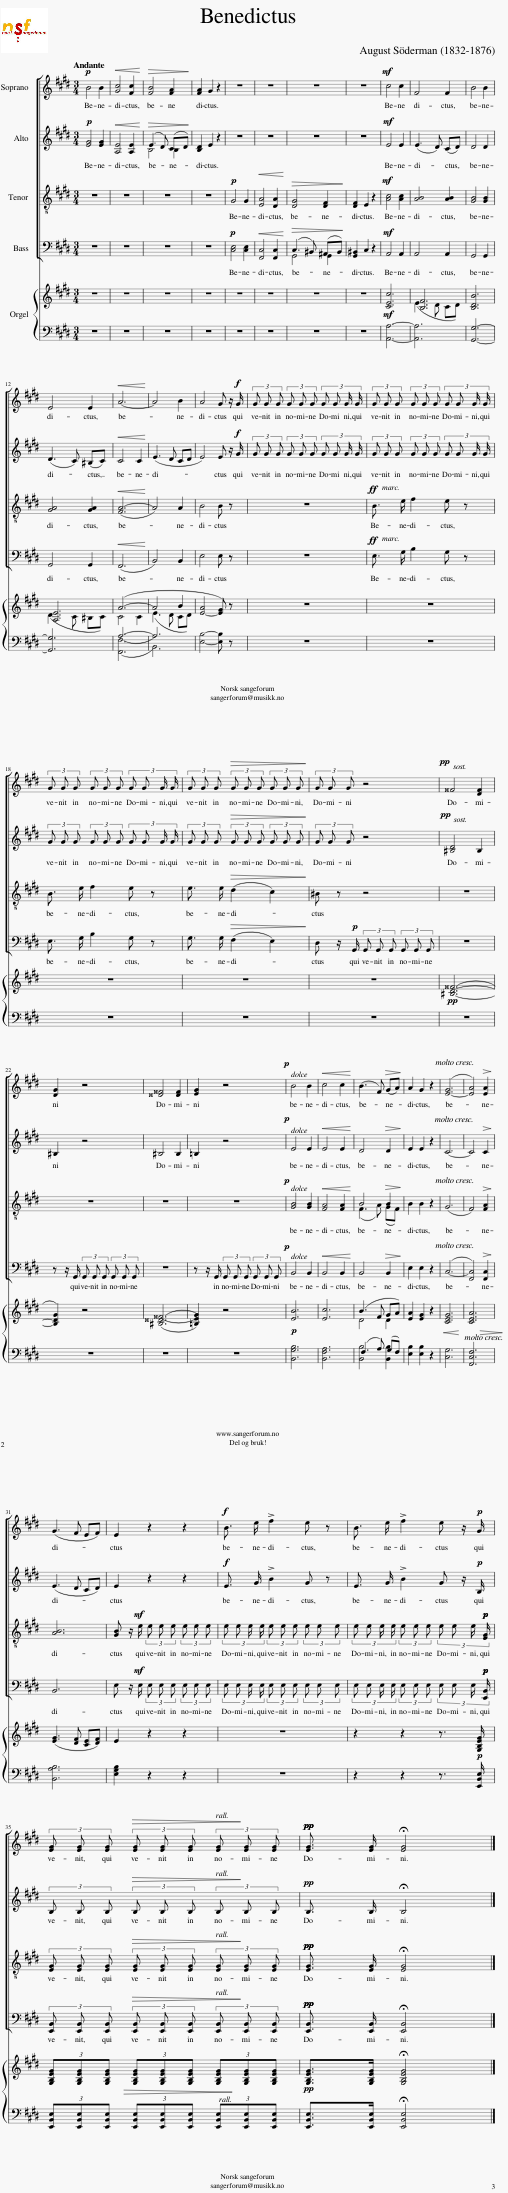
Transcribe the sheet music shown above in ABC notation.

X:1
%%score [ 1 ( 2 3 ) ( 4 5 ) ( 6 7 ) ] { ( 8 10 ) | ( 9 11 ) }
L:1/8
Q:1/4=74
M:3/4
I:linebreak $
K:E
V:1 treble
V:2 treble
V:3 treble
V:4 treble-8
V:5 treble-8
V:6 bass
V:7 bass
V:8 treble
V:10 treble
V:9 bass
V:11 bass
V:1
!p! B4 B2 |!<(! [Gc]4 [Fc]2!<)! |!>(! [FB]4 [FA]2!>)! | [FA]2 G2 z2 | z6 | %5
 z6 | z6 | z6 |!mf! c4 c2 | F4 F2 | %10
 B4 B2 |$ E4 E2 |!<(! A6-!<)! | A4 B2 | A4 G z/!f! G/ | %15
 (3G G G (3G G G (3:2:4G G G/ G/ | (3G G G (3G G G (3:2:4G G G/ G/ |$ (3G G G (3G G G (3:2:4G G G/ G/ | (3G G G!>(! (3G G G (3G G G!>)! | (3G G G z4 | %20
!pp! ^^F4 [DF]2 |$ [DG]2 z4 | [^^D^^F]4 [DF]2 | [EG]2 z4 |!p! B4 B2 | %25
!<(! c4 c2!<)! | (B3 F)!>(! (GA)!>)! | A2 G2 z2 | ([E-G]6 | [EA]4)!>(! [EA]2!>)! |$ %30
 (G3 F EF) | E2 z2 z2 |!f! B3/2 e/ !>!f2 e z | B3/2 e/ !>!f2 e z/!p! G/ |$ (3[EG] [EG] [EG]!>(! (3[EG] [EG] [EG] (3[EG]!>)! [EG] [EG] | %35
!pp!!pp! [EG]3/2 [EG]/ !fermata![EG]4 |] %36
V:2
!p! [EG]4 [EG]2 |!<(! [A,E]4 [A,E]2!<)! |!>(! (E3 D) (CD)!>)! | [B,D]2 E2 z2 | z6 | %5
 z6 | z6 | z6 |!mf! E4 E2 | (E3 D) (CD) | %10
 D4 D2 |$ (D3 C) (^B,C) |!<(! C4 C2!<)! | (E3 D CD | E4) E z/!f! G/ | %15
 (3G G G (3G G G (3:2:4G G G/ G/ | (3G G G (3G G G (3:2:4G G G/ G/ |$ (3G G G (3G G G (3:2:4G G G/ G/ | (3G G G!>(! (3G G G (3G G G!>)! | (3G G G z4 | %20
!pp! [^B,D]4 B,2 |$ ^B,2 z4 | ^B,4 B,2 | =B,2 z4 |!p! E4 E2 | %25
!<(! E4 E2!<)! | D4!>(! D2!>)! | E2 E2 z2 | C6- | C4!>(! C2!>)! |$ %30
 (E3 D CD) | E2 z2 z2 |!f! E3/2 G/ !>!B2 G z | E3/2 G/ !>!B2 G z/!p! B,/ |$ (3B, B, B,!>(! (3B, B, B, (3B,!>)! B, B, | %35
!pp! B,3/2 B,/ !fermata!B,4 |] %36
V:3
 x6 | x6 | B,4 B,2 | x6 | x6 | %5
 x6 | x6 | x6 | x6 | x6 | %10
 x6 |$ x6 | x6 | x6 | x6 | %15
 x6 | x6 |$ x6 | x6 | x6 | %20
 x6 |$ x6 | x6 | x6 | x6 | %25
 x6 | x6 | x6 | x6 | x6 |$ %30
 x6 | x6 | x6 | x6 |$ x6 | %35
 x6 |] %36
V:4
 z6 | z6 | z6 | z6 |!p! G4 G2 | %5
!<(! [EA]4 [DA]2!<)! |!>(! [DG]4 [DF]2!>)! | [DF]2 E2 z2 |!mf! [Ac]4 [Ac]2 | [AB]4 [AB]2 | %10
 [GB]4 [GB]2 |$ [GA]4 [GA]2 |!<(! ([FA-]6!<)! | A4) A2 | B4 B z | %15
 z6 |!ff! B3/2 e/ f2 e z |$ B3/2 e/ f2 e z | e3/2 e/!>(! (d2 c2)!>)! | ^B z z4 | %20
 z6 |$ z6 | z6 | z6 |!p! [GB]4 [GB]2 | %25
!<(! [FA]4 [FA]2!<)! | B4!>(! B2!>)! | B2 B2 z2 | (G6 | F4)!>(! [FA]2!>)! |$ %30
 [AB]6 | [GB] z/!mf! e/ (3e e e (3e e e | (3:2:4e e e/ e/ (3e e e (3e e e | (3:2:4e e e/ e/ (3e e e (3:2:4e e e/!p!!p! [EG]/ |$ (3[EG] [EG] [EG]!>(! (3[EG] [EG] [EG] (3[EG]!>)! [EG] [EG] | %35
!pp!!pp! [EG]3/2 [EG]/ !fermata![EG]4 |] %36
V:5
 x6 | x6 | x6 | x6 | x6 | %5
 x6 | x6 | x6 | x6 | x6 | %10
 x6 |$ x6 | x6 | x6 | x6 | %15
 x6 | x6 |$ x6 | x6 | x6 | %20
 x6 |$ x6 | x6 | x6 | x6 | %25
 x6 | (F3 A) (GF) | x6 | x6 | x6 |$ %30
 x6 | x6 | x6 | x6 |$ x6 | %35
 x6 |] %36
V:6
 z6 | z6 | z6 | z6 |!p! [C,E,]4 [C,E,]2 | %5
!<(! [F,,C,]4 [F,,C,]2!<)! |!>(! (C,3 ^B,,) (^A,,B,,)!>)! | [G,,^B,,]2 C,2 z2 |!mf! A,,4 A,,2 | A,,4 A,,2 | %10
 G,,4 G,,2 |$ G,,4 G,,2 |!<(! (F,,6!<)! | B,,4) B,,2 | E,4 E, z | %15
 z6 |!ff! E,3/2 G,/ B,2 G, z |$ E,3/2 G,/ B,2 G, z | G,3/2 G,/!>(! (F,2 E,2)!>)! | D, z/!p! G,,/ (3G,, G,, G,, (3G,, G,, G,, | %20
 z6 |$ z z/ G,,/ (3G,, G,, G,, (3G,, G,, G,, | z6 | z z/ G,,/ (3G,, G,, G,, (3G,, G,, G,, |!p! B,,4 B,,2 | %25
!<(! B,,4 B,,2!<)! | B,,4!>(! B,,2!>)! | E,2 E,2 z2 | (C,6- | [F,,C,]4)!>(! [F,,C,]2!>)! |$ %30
 B,,6 | E, z/!mf! E,/ (3E, E, E, (3E, E, E, | (3:2:4E, E, E,/ E,/ (3E, E, E, (3E, E, E, | (3:2:4E, E, E,/ E,/ (3E, E, E, (3:2:4E, E, E,/!p!!p! [E,,B,,]/ |$ (3[E,,B,,] [E,,B,,] [E,,B,,]!>(! (3[E,,B,,] [E,,B,,] [E,,B,,] (3[E,,B,,]!>)! [E,,B,,] [E,,B,,] | %35
!pp!!pp! [E,,B,,]3/2 [E,,B,,]/ !fermata![E,,B,,]4 |] %36
V:7
 x6 | x6 | x6 | x6 | x6 | %5
 x6 | G,,4 G,,2 | x6 | x6 | x6 | %10
 x6 |$ x6 | x6 | x6 | x6 | %15
 x6 | x6 |$ x6 | x6 | x6 | %20
 x6 |$ x6 | x6 | x6 | x6 | %25
 x6 | x6 | x6 | x6 | x6 |$ %30
 x6 | x6 | x6 | x6 |$ x6 | %35
 x6 |] %36
V:8
 z6 | z6 | z6 | z6 | z6 | %5
 z6 | z6 | z6 |!mf! [CEc]6 | [B,F]6 | %10
 [B,DB]6 |$ [A,E]6 | (A6- | A4 B2 | [E-A]4 [EG]) z | %15
 z6 | z6 |$ z6 | z6 | z6 | %20
!pp! ([^B,-D-^^F]6 |$ [B,DG]2) z4 | ((([^B,^^D^^F]6 | [=B,EG]2))) z4 |!p! [EB]6 | %25
 [Ec]6 | (B3 F GA) | [EA]2 [EG]2 z2 |!<(! [CEG]6!<)! |!>(! [CEA]6!>)! |$ %30
 ([EG]3 [DF] [CE][DF]) | E2 z2 z2 | z6 | z2 z2 z3/2!p! [G,B,EG]/ |$ (3[G,B,EG][G,B,EG][G,B,EG]!>(! (3[G,B,EG][G,B,EG][G,B,EG] (3[G,B,EG]!>)![G,B,EG][G,B,EG] | %35
!pp! [G,B,EG]>[G,B,EG] !fermata![G,B,EG]4 |] %36
V:9
 z6 | z6 | z6 | z6 | z6 | %5
 z6 | z6 | z6 | [A,,A,]6- | [A,,A,]6 | %10
 [G,,G,]6- |$ [G,,G,]6 | A,6- | A,6 | [E,B,]4- [E,B,] z | %15
 z6 | z6 |$ z6 | z6 | z6 | %20
 z6 |$ z6 | z6 | z6 | [B,,G,B,]6 | %25
 [B,,F,A,]6 | (F,3 A,) (G,F,) | [E,B,]2 [E,B,]2 z2 | [C,G,]6 | [F,,C,F,]6 |$ %30
 [B,,A,B,]6 | [E,G,B,]2 z2 z2 | z6 | z2 z2 z3/2 [E,,B,,E,]/ |$ (3[E,,B,,E,][E,,B,,E,][E,,B,,E,] (3[E,,B,,E,][E,,B,,E,][E,,B,,E,] (3[E,,B,,E,][E,,B,,E,][E,,B,,E,] | %35
 [E,,B,,E,]>[E,,B,,E,] !fermata![E,,B,,E,]4 |] %36
V:10
 x6 | x6 | x6 | x6 | x6 | %5
 x6 | x6 | x6 | x6 | (E3 D CD) | %10
 x6 |$ (D3 C ^B,C) | C4 C2 | (E3 D CD) | x6 | %15
 x6 | x6 |$ x6 | x6 | x6 | %20
 x6 |$ x6 | x6 | x6 | x6 | %25
 x6 | D4 D2 | x6 | x6 | x6 |$ %30
 x6 | x6 | x6 | x6 |$ x6 | %35
 x6 |] %36
V:11
 x6 | x6 | x6 | x6 | x6 | %5
 x6 | x6 | x6 | x6 | x6 | %10
 x6 |$ x6 | (([F,,F,]6 | B,,6)) | x6 | %15
 x6 | x6 |$ x6 | x6 | x6 | %20
 x6 |$ x6 | x6 | x6 | x6 | %25
 x6 | [B,,B,]4 [B,,B,]2 | x6 | x6 | x6 |$ %30
 x6 | x6 | x6 | x6 |$ x6 | %35
 x6 |] %36
